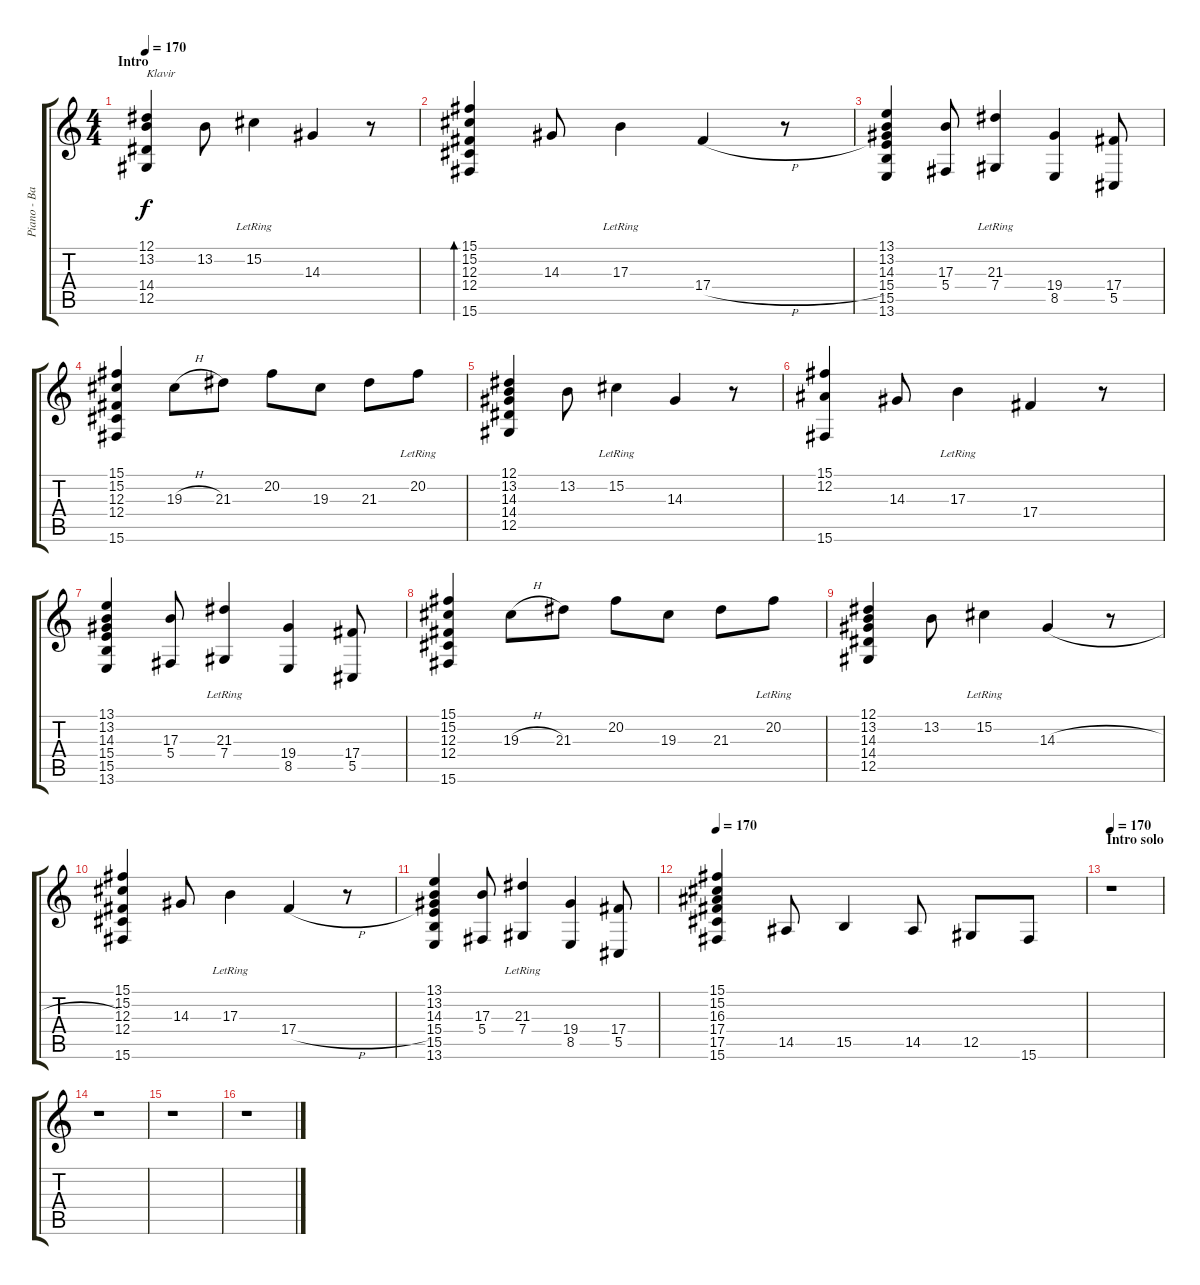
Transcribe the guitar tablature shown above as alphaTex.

\track ("Piano - Badi Boy" "Piano - Ba") {instrument rockorgan}
\staff {score tabs}
\tuning (Eb4 Bb3 Gb3 Db3 Ab2 Eb2) {hide}
\ts (4 4)
\section ("" "Intro")
\tempo 170
\tempo 120
\tempo 170
\clef g2
\ks c
(12.1 13.2 14.4 12.5).4{txt "Klavir" dy f volume 14 instrument acousticgrandpiano} 13.2.8 15.2{lr}.4 14.3.4 r.8 |
(15.1 15.2 12.3 12.4 15.6).4{bd 120} 14.3.8 17.3{lr}.4 17.4{h}.4 r.8 |
(13.1 13.2 14.3 15.4 15.5 13.6).4 (17.3 5.4).8 (21.3 7.4{lr}).4 (19.4 8.5).4 (17.4 5.5).8 |
(15.1 15.2 12.3 12.4 15.6).4 19.3{h}.8 21.3.8 20.2.8 19.3.8 21.3.8 20.2{lr}.8 |
(12.1 13.2 14.3 14.4 12.5).4 13.2.8 15.2{lr}.4 14.3.4 r.8 |
(15.1 12.2 15.6).4 14.3.8 17.3{lr}.4 17.4.4 r.8 |
(13.1 13.2 14.3 15.4 15.5 13.6).4 (17.3 5.4).8 (21.3 7.4{lr}).4 (19.4 8.5).4 (17.4 5.5).8 |
(15.1 15.2 12.3 12.4 15.6).4 19.3{h}.8 21.3.8 20.2.8 19.3.8 21.3.8 20.2{lr}.8 |
(12.1 13.2 14.3 14.4 12.5).4 13.2.8 15.2{lr}.4 14.3{h}.4 r.8 |
(15.1 15.2 12.3 12.4 15.6).4 14.3.8 17.3{lr}.4 17.4{h}.4 r.8 |
(13.1 13.2 14.3 15.4 15.5 13.6).4 (17.3 5.4).8 (21.3 7.4{lr}).4 (19.4 8.5).4 (17.4 5.5).8 |
\tempo 170
(15.1 15.2 16.3 17.4 17.5 15.6).4 14.5.8 15.5.4 14.5.8 12.5.8 15.6.8 |
\section ("" "Intro solo")
\tempo 170
r.1 |
r.1 |
r.1 |
r.1
